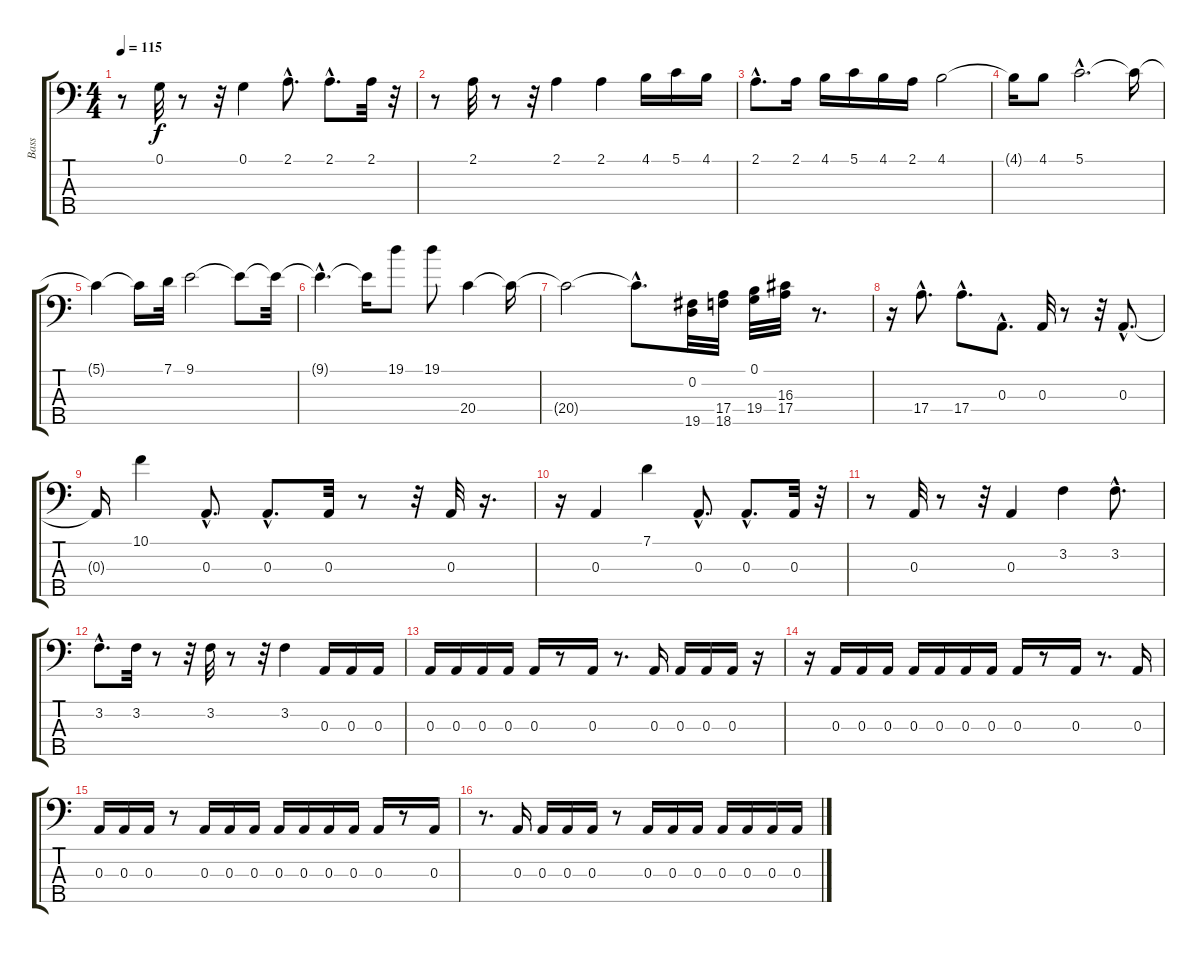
\track ("Bass" "Bass") {instrument electricbassfinger}
\staff {score tabs}
\tuning (G2 D2 A1 E1 B0) {hide}
\ts (4 4)
\tempo 115
\clef f4
\ks c
r.8{dy f} 0.1.32 r.8 r.32 0.1.4 2.1{hac}.8{d} 2.1{hac}.8{d} 2.1.32 r.32 |
r.8 2.1.32 r.8 r.32 2.1.4 2.1.4 4.1.16 5.1.16 4.1.16 |
2.1{hac}.8{d} 2.1.16 4.1.16 5.1.16 4.1.16 2.1.16 4.1.2 |
4.1{t}.16 4.1.8 5.1{hac}.2{d} 5.1{t}.16 |
5.1{t}.4 5.1{t}.16 7.1.32 9.1.2 9.1{t}.8 9.1{t}.32 |
9.1{hac t}.4{d} 9.1{t}.16 19.1.8 19.1.8 20.4.4 20.4{t}.16 |
20.4{t}.2 20.4{hac t}.8{d} (0.2 19.5).32 (17.4 18.5).32 (0.1 19.4).32 (16.3 17.4).32 r.8{d} |
r.16 17.4{hac}.8{d} 17.4{hac}.8{d} 0.3{hac}.8{d} 0.3.32 r.8 r.32 0.3{hac}.8{d} |
0.3{t}.16 10.1.4 0.3{hac}.8{d} 0.3{hac}.8{d} 0.3.32 r.8 r.32 0.3.32 r.16{d} |
r.16 0.3.4 7.1.4 0.3{hac}.8{d} 0.3{hac}.8{d} 0.3.32 r.32 |
r.8 0.3.32 r.8 r.32 0.3.4 3.2.4 3.2{hac}.8{d} |
3.2{hac}.8{d} 3.2.32 r.8 r.32 3.2.32 r.8 r.32 3.2.4 0.3.16 0.3.16 0.3.16 |
0.3.16 0.3.16 0.3.16 0.3.16 0.3.16 r.8 0.3.16 r.8{d} 0.3.16 0.3.16 0.3.16 0.3.16 r.16 |
r.16 0.3.16 0.3.16 0.3.16 0.3.16 0.3.16 0.3.16 0.3.16 0.3.16 r.8 0.3.16 r.8{d} 0.3.16 |
0.3.16 0.3.16 0.3.16 r.8 0.3.16 0.3.16 0.3.16 0.3.16 0.3.16 0.3.16 0.3.16 0.3.16 r.8 0.3.16 |
r.8{d} 0.3.16 0.3.16 0.3.16 0.3.16 r.8 0.3.16 0.3.16 0.3.16 0.3.16 0.3.16 0.3.16 0.3.16
